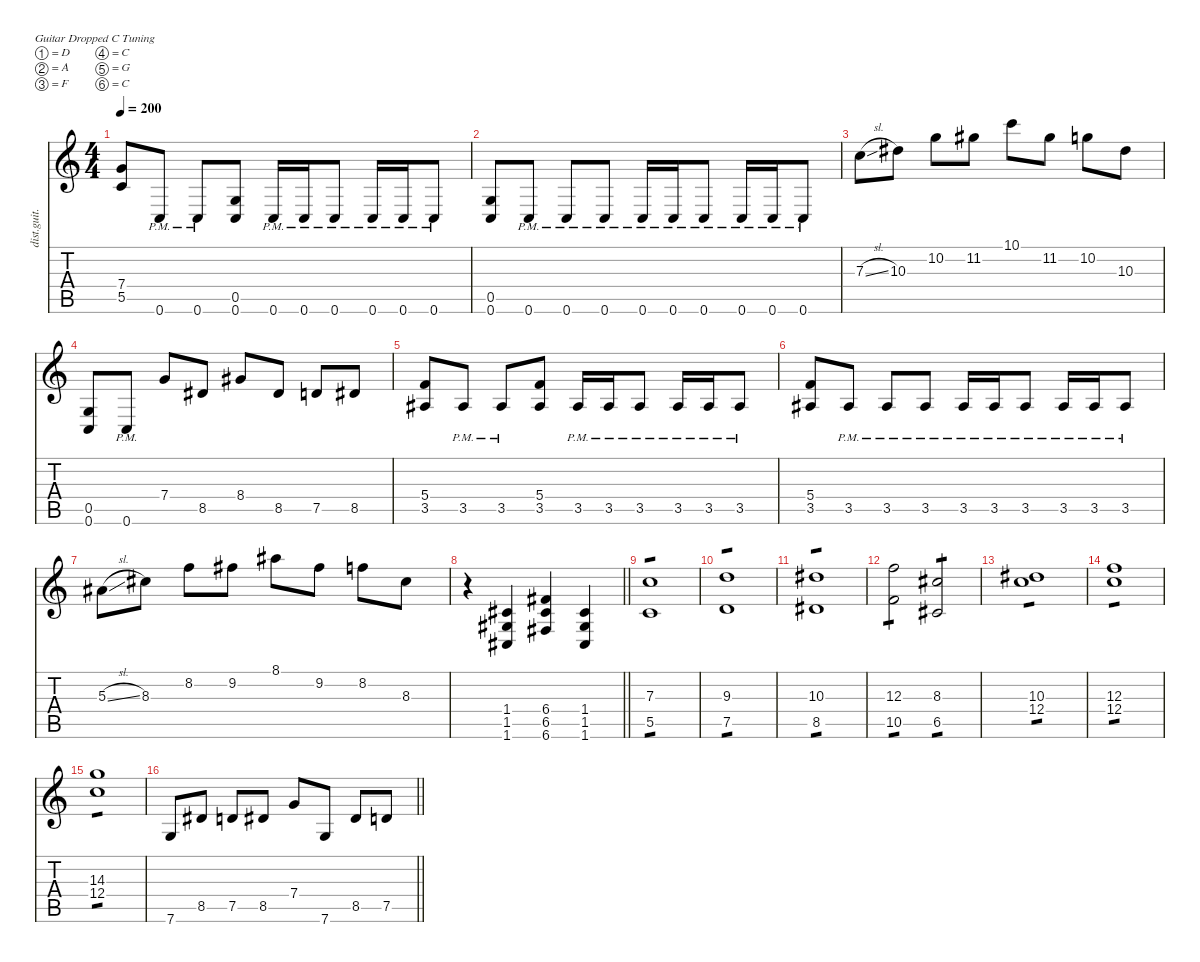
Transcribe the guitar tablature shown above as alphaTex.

\defaultSystemsLayout 4
\hideDynamics
\bracketExtendMode nobrackets
\otherSystemsTrackNameOrientation horizontal
\track ("Spur 7" "dist.guit.") {instrument distortionguitar}
\staff {score tabs}
\tuning (D4 A3 F3 C3 G2 C2)
\ts (4 4)
\tempo 200
\clef g2
\ks c
(7.4 5.5).8{dy f} 0.6{pm}.8 0.6{pm}.8{dy ff} (0.5 0.6).8{dy f} 0.6{pm}.16{dy ff} 0.6{pm}.16 0.6{pm}.8 0.6{pm}.16 0.6{pm}.16 0.6{pm}.8 |
(0.5 0.6).8{dy f} 0.6{pm}.8 0.6{pm}.8{dy ff} 0.6{pm}.8 0.6{pm}.16 0.6{pm}.16 0.6{pm}.8 0.6{pm}.16 0.6{pm}.16 0.6{pm}.8 |
7.3{sl}.8{dy f} 10.3{acc #}.8 10.2.8 11.2{acc #}.8 10.1.8 11.2{acc #}.8 10.2.8 10.3{acc #}.8 |
(0.5 0.6).8 0.6{pm}.8 7.4.8 8.5{acc #}.8 8.4{acc #}.8 8.5{acc #}.8 7.5.8 8.5{acc #}.8 |
(5.4 3.5{acc #}).8 3.5{pm acc #}.8{dy ff} 3.5{pm acc #}.8 (5.4 3.5{acc #}).8{dy f} 3.5{pm acc #}.16{dy ff} 3.5{pm acc #}.16 3.5{pm acc #}.8 3.5{pm acc #}.16 3.5{pm acc #}.16 3.5{pm acc #}.8 |
(5.4 3.5{acc #}).8{dy f} 3.5{pm acc #}.8{dy ff} 3.5{pm acc #}.8 3.5{pm acc #}.8 3.5{pm acc #}.16 3.5{pm acc #}.16 3.5{pm acc #}.8 3.5{pm acc #}.16 3.5{pm acc #}.16 3.5{pm acc #}.8 |
5.3{sl acc #}.8{dy f} 8.3{acc #}.8 8.2.8 9.2{acc #}.8 8.1{acc #}.8 9.2{acc #}.8 8.2.8 8.3{acc #}.8 |
\barLineRight lightlight
r.4 (1.4{acc #} 1.5{acc #} 1.6{acc #}).4 (6.4{acc #} 6.5{acc #} 6.6{acc #}).4 (1.4{acc #} 1.5{acc #} 1.6{acc #}).4 |
(7.3 5.5).1{tp 1} |
(9.3 7.5).1{tp 1} |
(10.3{acc #} 8.5{acc #}).1{tp 1} |
(12.3 10.5).2{tp 1} (8.3{acc #} 6.5{acc #}).2{tp 1} |
(10.3{acc #} 12.4).1{tp 1} |
(12.3 12.4).1{tp 1} |
(14.3 12.4).1{tp 1} |
\barLineRight lightlight
7.6.8 8.5{acc #}.8 7.5.8 8.5{acc #}.8 7.4.8 7.6.8 8.5{acc #}.8 7.5.8
